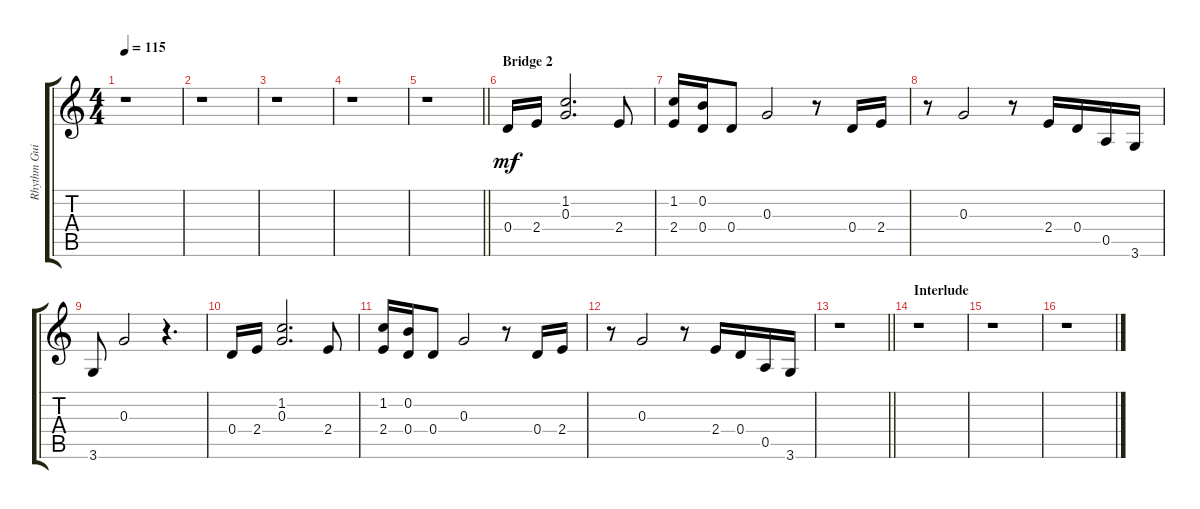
\track ("Rhythm Guitar" "Rhythm Gui") {mute instrument electricguitarclean}
\staff {score tabs}
\tuning (E4 B3 G3 D3 A2 E2) {hide}
\ts (4 4)
\tempo 115
\clef g2
\ks c
r.1{dy mf} |
r.1 |
r.1 |
r.1 |
\barLineRight lightlight
r.1 |
\section ("" "Bridge 2")
0.4.16 2.4.16 (1.2 0.3).2{d} 2.4.8 |
(1.2 2.4).16 (0.2 0.4).16 0.4.8 0.3.2 r.8 0.4.16 2.4.16 |
r.8 0.3.2 r.8 2.4.16 0.4.16 0.5.16 3.6.16 |
3.6.8 0.3.2 r.4{d} |
0.4.16 2.4.16 (1.2 0.3).2{d} 2.4.8 |
(1.2 2.4).16 (0.2 0.4).16 0.4.8 0.3.2 r.8 0.4.16 2.4.16 |
r.8 0.3.2 r.8 2.4.16 0.4.16 0.5.16 3.6.16 |
\barLineRight lightlight
r.1 |
\section ("" "Interlude")
r.1 |
r.1 |
r.1
